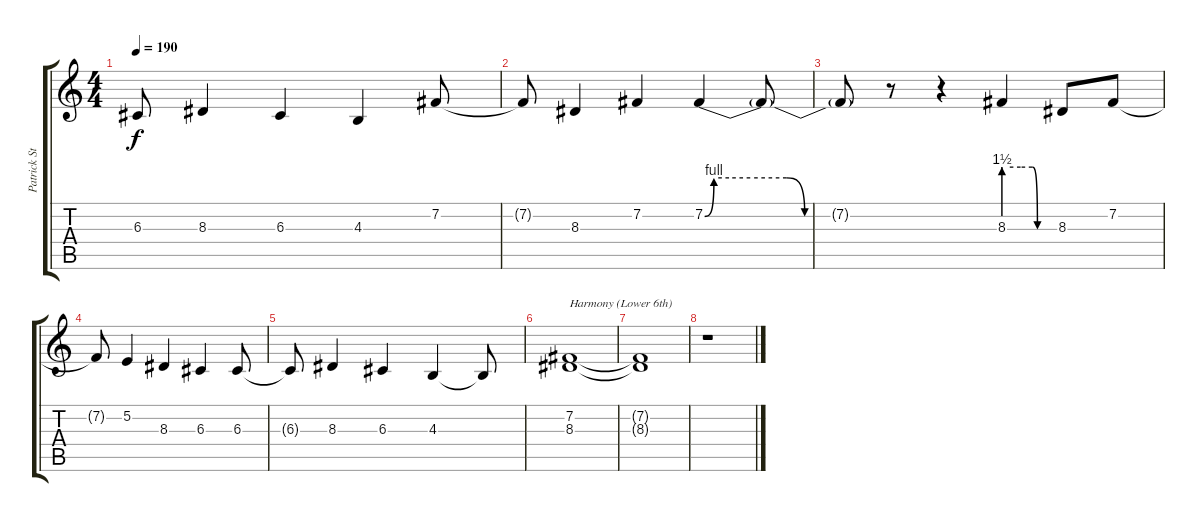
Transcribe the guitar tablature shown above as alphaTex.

\track ("Patrick Stump (Lead Vocal and Harmonies)" "Patrick St") {instrument clarinet}
\staff {score tabs}
\tuning (E4 B3 G3 D3 A2 E2) {hide}
\ts (4 4)
\tempo 190
\clef g2
\ks c
6.3{t}.8{dy f} 8.3.4 6.3.4 4.3.4 7.2.8 |
7.2{t}.8 8.3.4 7.2.4 7.2{be (custom 0 0 3 4 8 4 15 4 27 4 33 0 45 0 60 0)}.4 7.2{t}.8 |
7.2{t}.8 r.8 r.4 8.3{be (custom 0 6 20 6 34 6 40 0 60 0)}.4 8.3.8 7.2.8 |
7.2{t}.8 5.2.4 8.3.4 6.3.4 6.3.8 |
6.3{t}.8 8.3.4 6.3.4 4.3.4 4.3{t}.8 |
(7.2 8.3).1{txt "Harmony (Lower 6th)"} |
(7.2{t} 8.3{t}).1 |
r.1
